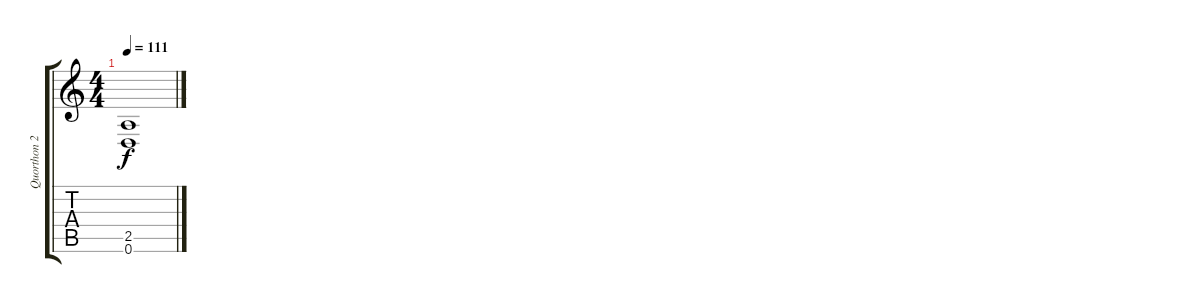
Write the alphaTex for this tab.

\track ("Quorthon 2" "Quorthon 2") {instrument distortionguitar}
\staff {score tabs}
\tuning (D4 A3 F3 C3 G2 D2) {hide}
\ts (4 4)
\tempo 111
\clef g2
\ks c
(2.5{t} 0.6{t}).1{dy f}
